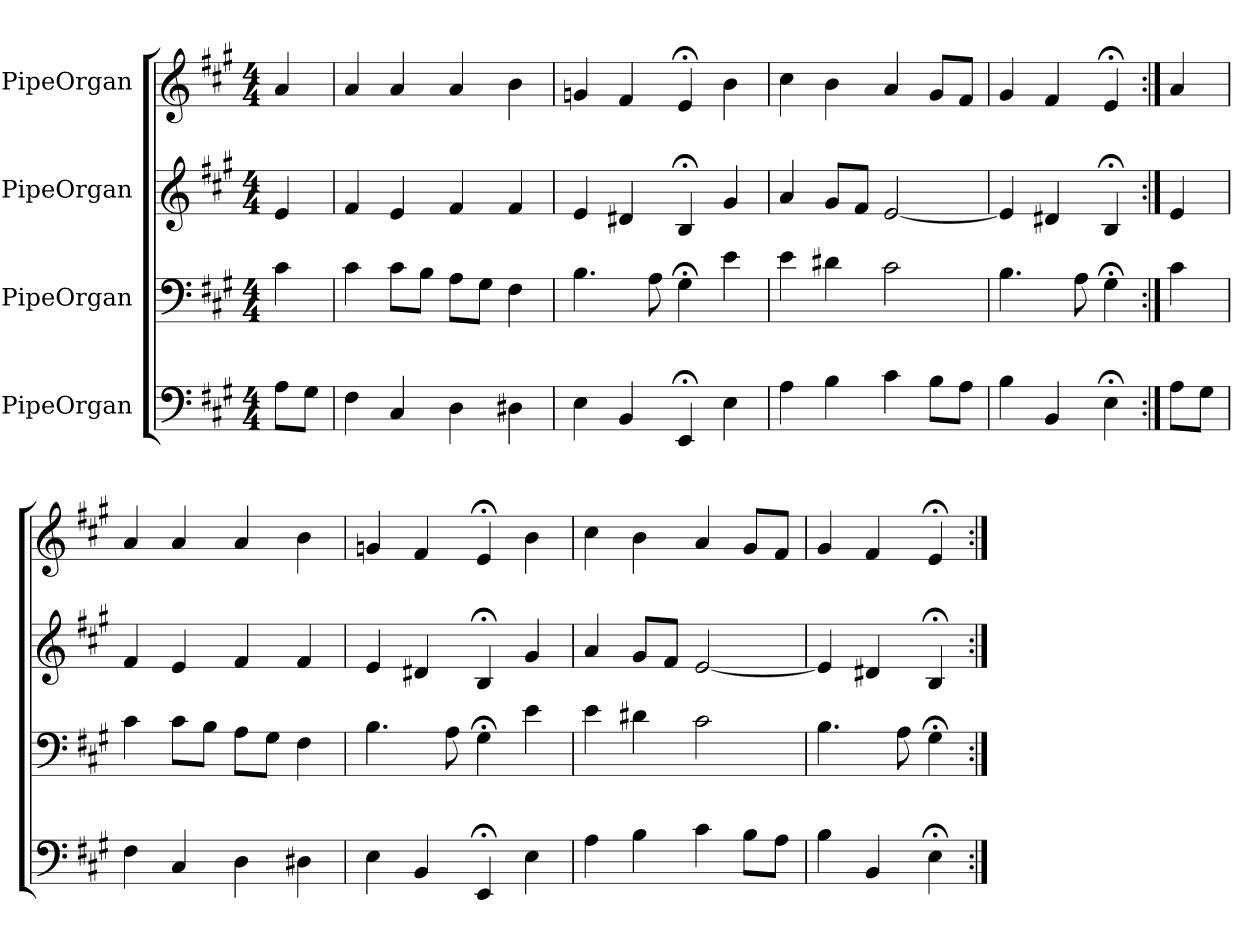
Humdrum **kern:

**kern	**kern	**kern	**kern
*part4	*part3	*part2	*part1
*staff4	*staff3	*staff2	*staff1
*I"PipeOrgan	*I"PipeOrgan	*I"PipeOrgan	*I"PipeOrgan
*clefF4	*clefF4	*clefG2	*clefG2
*k[f#c#g#]	*k[f#c#g#]	*k[f#c#g#]	*k[f#c#g#]
*A:	*A:	*A:	*A:
*M4/4	*M4/4	*M4/4	*M4/4
*MM60	*MM60	*MM60	*MM60
=	=	=	=
8A\L	4c#	4e	4a
8G#\J	.	.	.
=1	=1	=1	=1
4F#	4c#	4f#	4a
4C#	8c#\L	4e	4a
.	8B\J	.	.
4D	8A\L	4f#	4a
.	8G#\J	.	.
4D#X	4F#	4f#	4b
=2	=2	=2	=2
4E	4.B	4e	4gn
4BB	.	4d#X	4f#
.	8A	.	.
4EE;<	4G#;<	4B;<	4e;<
4E	4e	4g#	4b
=3	=3	=3	=3
4A	4e	4a	4cc#
4B	4d#X	8g#/L	4b
.	.	8f#/J	.
4c#	2c#	[2e	4a
8B\L	.	.	8g#/L
8A\J	.	.	8f#/J
=4	=4	=4	=4
4B	4.B	4e]	4g#
4BB	.	4d#X	4f#
.	8A	.	.
4E;<	4G#;<	4B;<	4e;<
=:|!	=:|!	=:|!	=:|!
8A\L	4c#	4e	4a
8G#\J	.	.	.
=1	=1	=1	=1
4F#	4c#	4f#	4a
4C#	8c#\L	4e	4a
.	8B\J	.	.
4D	8A\L	4f#	4a
.	8G#\J	.	.
4D#X	4F#	4f#	4b
=2	=2	=2	=2
4E	4.B	4e	4gn
4BB	.	4d#X	4f#
.	8A	.	.
4EE;<	4G#;<	4B;<	4e;<
4E	4e	4g#	4b
=3	=3	=3	=3
4A	4e	4a	4cc#
4B	4d#X	8g#/L	4b
.	.	8f#/J	.
4c#	2c#	[2e	4a
8B\L	.	.	8g#/L
8A\J	.	.	8f#/J
=4	=4	=4	=4
4B	4.B	4e]	4g#
4BB	.	4d#X	4f#
.	8A	.	.
4E;<	4G#;<	4B;<	4e;<
=:|!	=:|!	=:|!	=:|!
*-	*-	*-	*-
